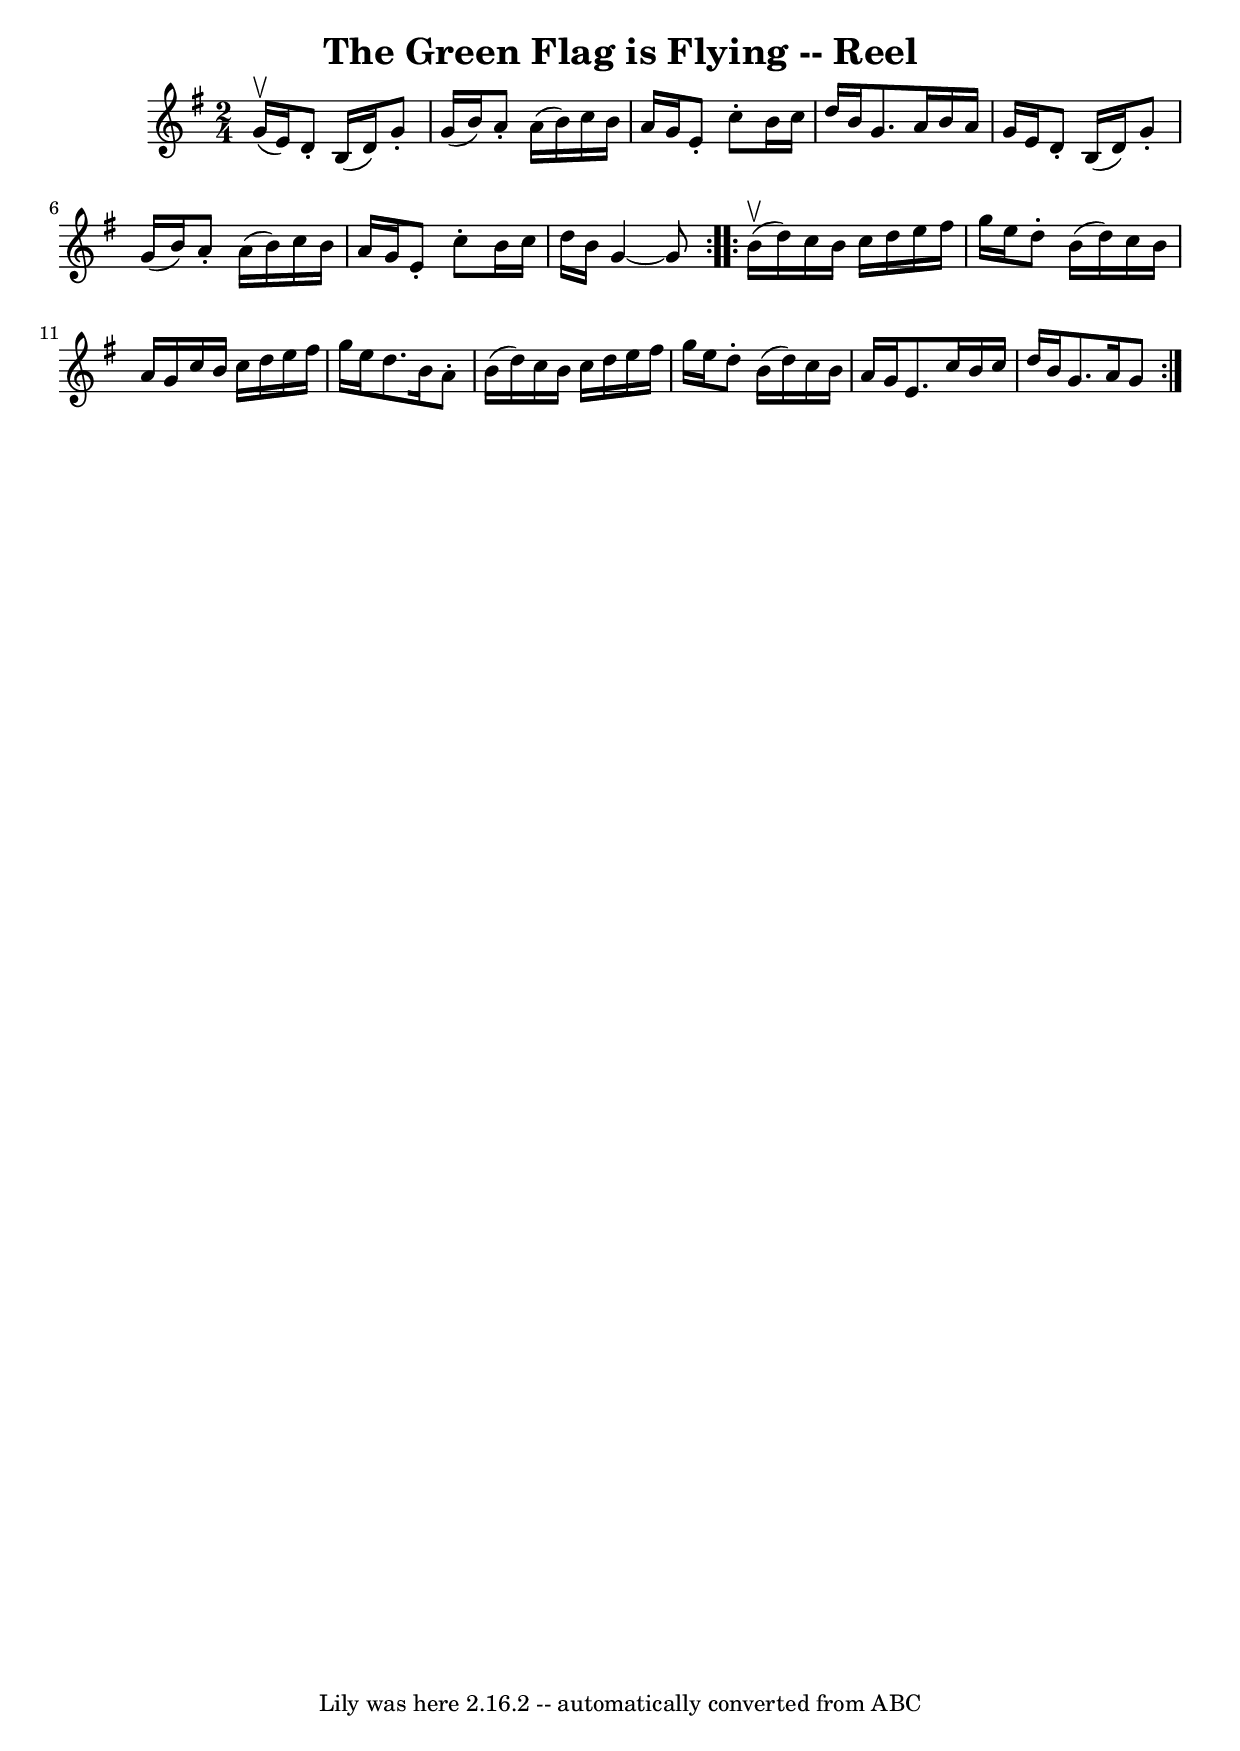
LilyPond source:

\version "2.7.40"
\include "Mammoth.ily"
\header {
	%% book = "Ryan's Mammoth Collection"
	crossRefNumber = "1"
	footnotes = "\\\\259"
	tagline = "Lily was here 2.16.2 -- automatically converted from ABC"
	title = "The Green Flag is Flying -- Reel"
}
voicedefault =  {


\repeat volta 2 {
\time 2/4 \key g \major g'16^\upbow(e'16) |
 d'8 -. b16 (
 d'16) g'8 -. g'16 (b'16)   |
 a'8 -. a'16 (b'16)  
 c''16 b'16 a'16 g'16    |
 e'8 -. c''8 -. b'16 c''16   
 d''16 b'16    |
 g'8. a'16 b'16 a'16 g'16 e'16    
|
 d'8 -. b16 (d'16) g'8 -. g'16 (b'16)   |
  
 a'8 -. a'16 (b'16) c''16 b'16 a'16 g'16    |
 e'8 
-. c''8 -. b'16 c''16 d''16 b'16    |
 g'4   ~ g'8  }   
  \repeat volta 2 { b'16^\upbow(d''16) |
 c''16 b'16    
c''16 d''16 e''16 fis''16 g''16 e''16    |
 d''8 -.   
b'16 (d''16) c''16 b'16 a'16 g'16    |
 c''16 b'16  
 c''16 d''16 e''16 fis''16 g''16 e''16    |
 d''8.    
b'16 a'8 -. b'16 (d''16)   |
 c''16 b'16 c''16    
d''16 e''16 fis''16 g''16 e''16    |
 d''8 -. b'16 (
d''16) c''16 b'16 a'16 g'16    |
 e'8. c''16 b'16   
 c''16 d''16 b'16    |
 g'8. a'16 g'8  }   
}

\score{
    <<

	\context Staff="default"
	{
	    \voicedefault 
	}

    >>
	\layout {
	}
	\midi {}
}
